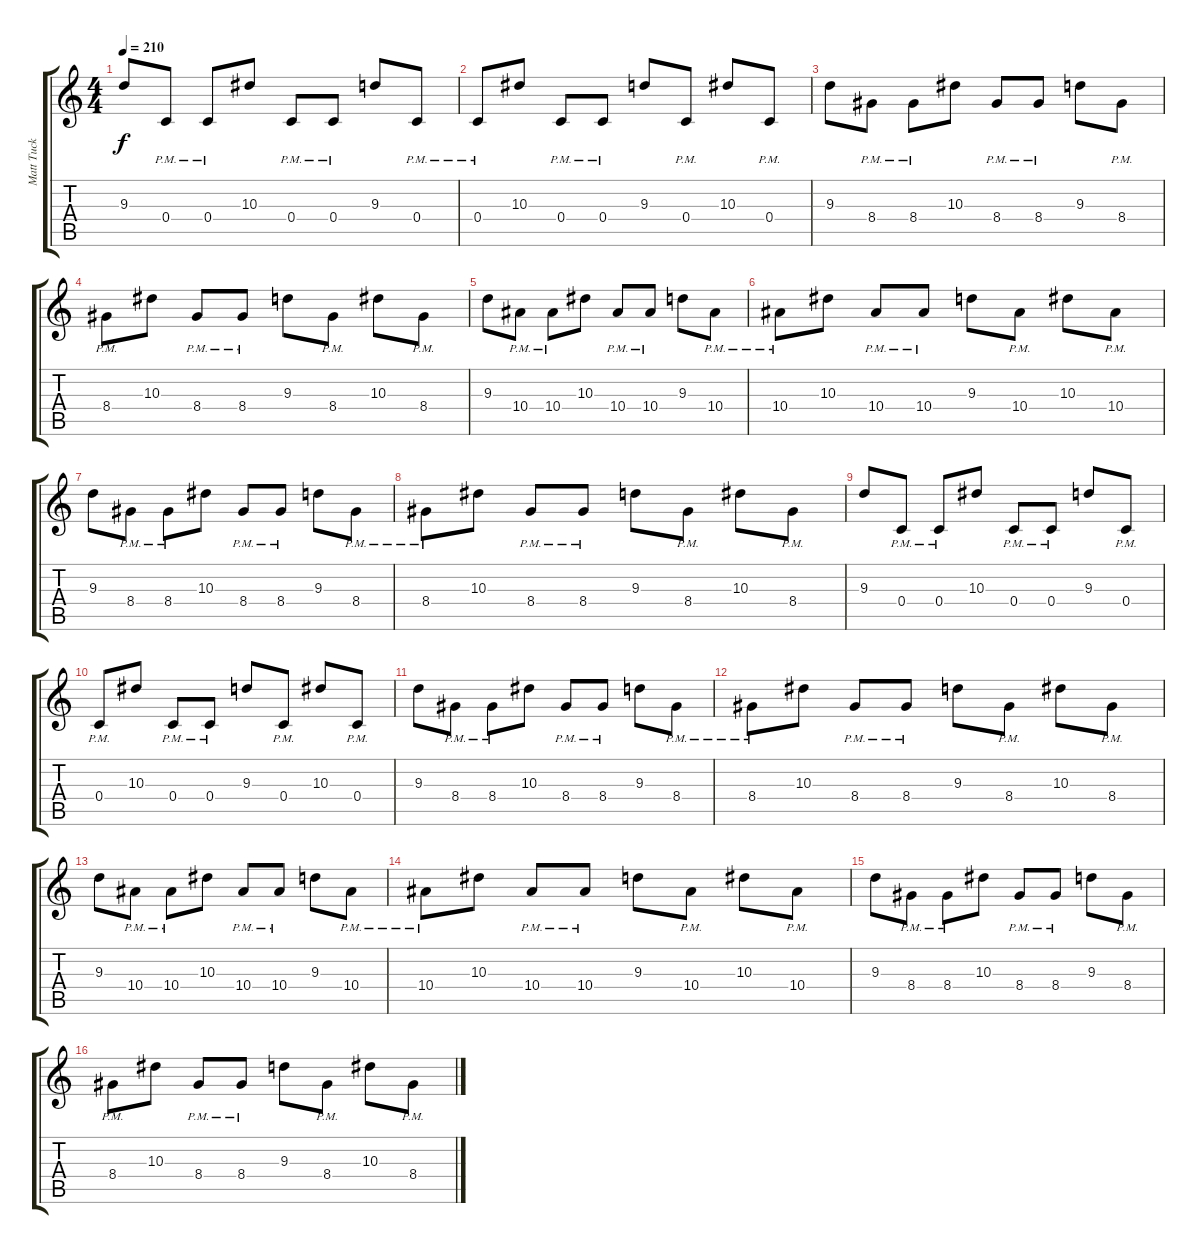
\track ("Matt Tuck" "Matt Tuck") {instrument distortionguitar}
\staff {score tabs}
\tuning (D4 A3 F3 C3 G2 C2) {hide}
\ts (4 4)
\tempo 210
\clef g2
\ks c
9.3.8{dy f} 0.4{pm}.8 0.4{pm}.8 10.3.8 0.4{pm}.8 0.4{pm}.8 9.3.8 0.4{pm}.8 |
0.4{pm}.8 10.3.8 0.4{pm}.8 0.4{pm}.8 9.3.8 0.4{pm}.8 10.3.8 0.4{pm}.8 |
9.3.8 8.4{pm}.8 8.4{pm}.8 10.3.8 8.4{pm}.8 8.4{pm}.8 9.3.8 8.4{pm}.8 |
8.4{pm}.8 10.3.8 8.4{pm}.8 8.4{pm}.8 9.3.8 8.4{pm}.8 10.3.8 8.4{pm}.8 |
9.3.8 10.4{pm}.8 10.4{pm}.8 10.3.8 10.4{pm}.8 10.4{pm}.8 9.3.8 10.4{pm}.8 |
10.4{pm}.8 10.3.8 10.4{pm}.8 10.4{pm}.8 9.3.8 10.4{pm}.8 10.3.8 10.4{pm}.8 |
9.3.8 8.4{pm}.8 8.4{pm}.8 10.3.8 8.4{pm}.8 8.4{pm}.8 9.3.8 8.4{pm}.8 |
8.4{pm}.8 10.3.8 8.4{pm}.8 8.4{pm}.8 9.3.8 8.4{pm}.8 10.3.8 8.4{pm}.8 |
9.3.8 0.4{pm}.8 0.4{pm}.8 10.3.8 0.4{pm}.8 0.4{pm}.8 9.3.8 0.4{pm}.8 |
0.4{pm}.8 10.3.8 0.4{pm}.8 0.4{pm}.8 9.3.8 0.4{pm}.8 10.3.8 0.4{pm}.8 |
9.3.8 8.4{pm}.8 8.4{pm}.8 10.3.8 8.4{pm}.8 8.4{pm}.8 9.3.8 8.4{pm}.8 |
8.4{pm}.8 10.3.8 8.4{pm}.8 8.4{pm}.8 9.3.8 8.4{pm}.8 10.3.8 8.4{pm}.8 |
9.3.8 10.4{pm}.8 10.4{pm}.8 10.3.8 10.4{pm}.8 10.4{pm}.8 9.3.8 10.4{pm}.8 |
10.4{pm}.8 10.3.8 10.4{pm}.8 10.4{pm}.8 9.3.8 10.4{pm}.8 10.3.8 10.4{pm}.8 |
9.3.8 8.4{pm}.8 8.4{pm}.8 10.3.8 8.4{pm}.8 8.4{pm}.8 9.3.8 8.4{pm}.8 |
8.4{pm}.8 10.3.8 8.4{pm}.8 8.4{pm}.8 9.3.8 8.4{pm}.8 10.3.8 8.4{pm}.8
